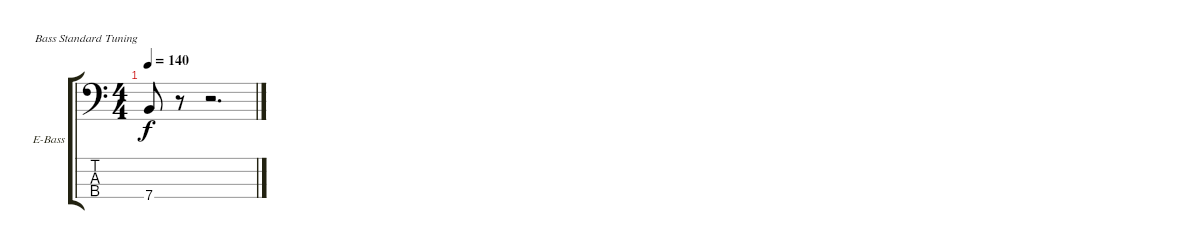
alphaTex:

\bracketExtendMode groupsimilarinstruments
\firstSystemTrackNameOrientation horizontal
\otherSystemsTrackNameOrientation horizontal
\track ("Bass" "E-Bass") {instrument electricbasspick}
\staff {score tabs}
\tuning (G2 D2 A1 E1)
\ts (4 4)
\tempo 140
\clef f4
\ks c
7.4.8{dy f} r.8 r.2{d}
